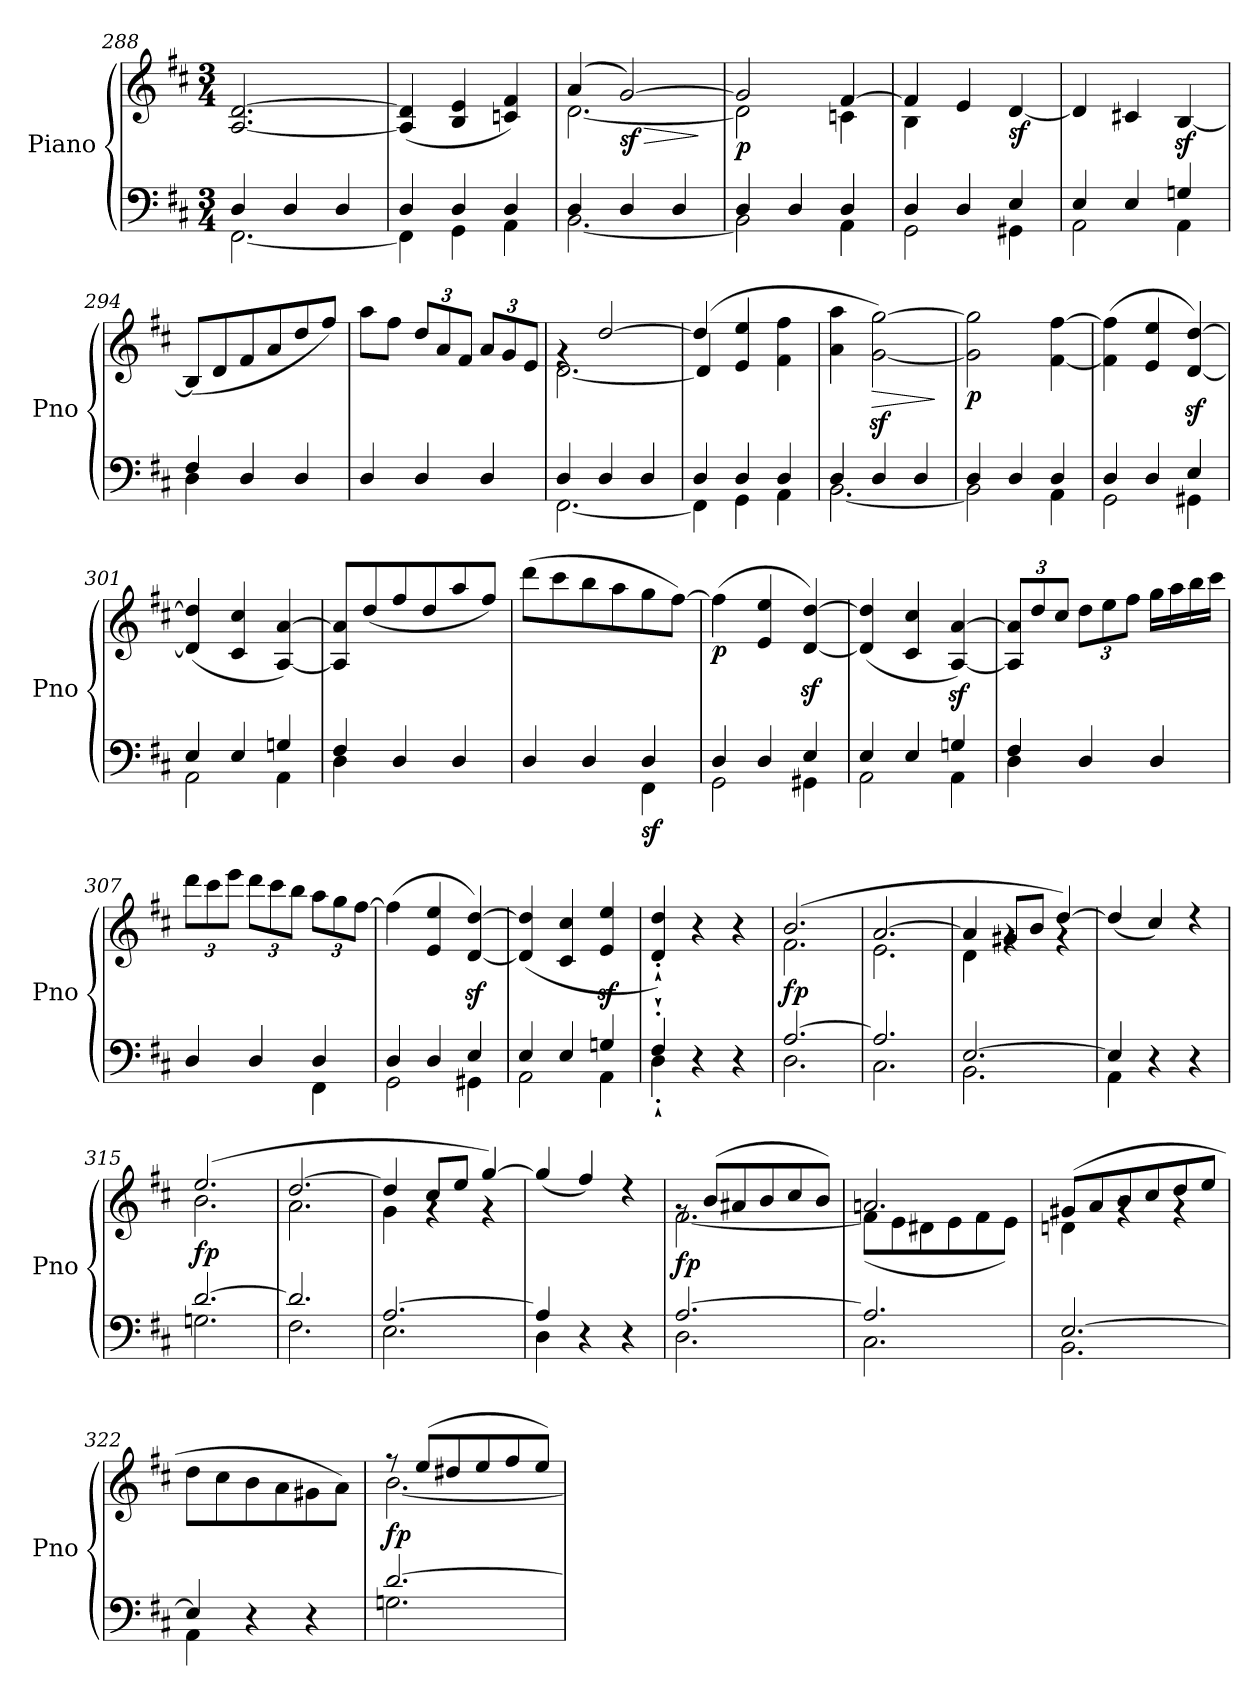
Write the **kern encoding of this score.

**kern	**kern	**dynam
*part1	*part1	*part1
*staff2	*staff1	*staff1/2
*I"Piano	*	*
*I'Pno	*	*
*clefF4	*clefG2	*
*k[f#c#]	*k[f#c#]	*
*M3/4	*M3/4	*
=288	=288	=288
*^	*	*
!	!	!	!LO:DY:b
4D/	[2.FF#\	[2.A/ [2.d/	other-dynamics
4D/	.	.	.
4D/	.	.	.
=289	=289	=289	=289
4D/	4FF#\]	(>4A/] 4d/]	.
4D/	4GG\	4B/ 4e/	.
4D/	4AA\	4cn/ 4f#/)	.
!!LO:LB:g=z
=290	=290	=290	=290
*	*	*^	*
4D/	[2.BB\	(4a/	[2.d\	.
!	!	!	!	!LO:HP:b
!	!	!	!	!LO:DY:n=1:b
4D/	.	[2g/)	.	> sf
4D/	.	.	.	.
*v	*v	*	*	*
*	*v	*v	*
.	.	]
=291	=291	=291
*^	*^	*
!	!	!	!	!LO:DY:b
4D/	2BB\]	2g/]	2d\]	p
4D/	.	.	.	.
4D/	4AA\	[4f#/	4cn\	.
=292	=292	=292	=292	=292
4D/	2GG\	4f#/]	4B\	.
4D/	.	4e/	2ryy	.
!	!	!	!	!LO:DY:b
4E/	4GG#X\	[4d/	.	sf
*	*	*v	*v	*
=293	=293	=293	=293
4E/	2AA\	4d/]	.
4E/	.	4c#X/	.
4Gn/	4AA\	[4Bz</	.
=294	=294	=294	=294
4F#/	4D\	(>8B/L]	.
.	.	8d/	.
4D/	2ryy	8f#/	.
.	.	8a/	.
4D/	.	8dd/	.
.	.	8ff#/J)	.
*v	*v	*	*
=295	=295	=295
4D/	8aa\L	.
.	8ff#\J	.
*	*Xbrackettup	*
4D/	12dd/L	.
.	12a/	.
.	12f#/J	.
4D/	12a/L	.
.	12g/	.
.	12e/J	.
=296	=296	=296
*^	*^	*
4D/	[2.FF#\	4rg	[2.d\	.
4D/	.	[2dd/	.	.
4D/	.	.	.	.
=297	=297	=297	=297	=297
4D/	4FF#\]	(4dd]	4d/]	.
4D/	4GG\	4e/ 4ee/	2ryy	.
4D/	4AA\	4f#\ 4ff#\	.	.
*	*	*v	*v	*
=298	=298	=298	=298
4D/	[2.BB\	4a\ 4aa\	.
!	!	!	!LO:HP:b
4D/	.	[2g\z< [2gg\z<)	>
4D/	.	.	.
*v	*v	*	*
.	.	]
!!LO:LB:g=z
=299	=299	=299
*^	*	*
!	!	!	!LO:DY:b
4D/	2BB\]	2g\] 2gg\]	p
4D/	.	.	.
4D/	4AA\	[4f#\ [4ff#\	.
=300	=300	=300	=300
4D/	2GG\	(4f#\] 4ff#\]	.
4D/	.	4e/ 4ee/	.
4E/	4GG#X\	[4d/z< [4dd/z<)	.
=301	=301	=301	=301
4E/	2AA\	(>4d/] 4dd/]	.
4E/	.	4c#/ 4cc#/	.
4Gn/	4AA\	[4A/ [4a/)	.
=302	=302	=302	=302
4F#/	4D\	8A/] 8a/]L	.
!	!	!	!LO:DY:b
.	.	(>8dd/	other-dynamics
4D/	2ryy	8ff#/	.
.	.	8dd/	.
4D/	.	8aa/	.
.	.	8ff#/J)	.
=303	=303	=303	=303
4D/	2ryy	(8ddd\L	.
.	.	8ccc#\	.
4D/	.	8bb\	.
.	.	8aa\	.
!	!	!	!LO:DY:b=2
4D/	4FF#\	8gg\	sf
.	.	[8ff#\J)	.
=304	=304	=304	=304
!	!	!	!LO:DY:b
4D/	2GG\	(4ff#\]	p
4D/	.	4e/ 4ee/	.
4E/	4GG#X\	[4d/z< [4dd/z<)	.
=305	=305	=305	=305
4E/	2AA\	(4d/] 4dd/]	.
4E/	.	4c#/ 4cc#/	.
4Gn/	4AA\	[4A/z< [4a/z<)	.
=306	=306	=306	=306
4F#/	4D\	12A/] 12a/]L	.
.	.	12dd/	.
.	.	12cc#/J	.
!	!	!	!LO:DY:b
4D/	2ryy	12dd\L	other-dynamics
.	.	12ee\	.
.	.	12ff#\J	.
4D/	.	16gg\LL	.
.	.	16aa\	.
.	.	16bb\	.
.	.	16ccc#\JJ	.
!!LO:PB:g=z
=307	=307	=307	=307
4D/	2ryy	12ddd\L	.
.	.	12ccc#\	.
.	.	12eee\J	.
4D/	.	12ddd\L	.
.	.	12ccc#\	.
.	.	12bb\J	.
4D/	4FF#\	12aa\L	.
.	.	12gg\	.
.	.	[12ff#\J	.
=308	=308	=308	=308
4D/	2GG\	(4ff#\]	.
4D/	.	4e/ 4ee/	.
4E/	4GG#X\	[4d/z< [4dd/z<)	.
=309	=309	=309	=309
4E/	2AA\	(>4d/] 4dd/]	.
4E/	.	4c#/ 4cc#/	.
4Gn/	4AA\	4e/z< 4ee/z<	.
=310	=310	=310	=310
4F#`'/	4D`'\	4d/`' 4dd/`')	.
4r	2ryy	4r	.
4r	.	4r	.
=311	=311	=311	=311
*	*	*^	*
!	!	!	!	!LO:DY:b
[2.A/	2.D\	(2.b/	2.f#\	fp
=312	=312	=312	=312	=312
2.A/]	2.C#\	[2.a/	2.e\	.
=313	=313	=313	=313	=313
[2.E/	2.BB\	4a/]	4d\	.
.	.	8g#X/L	4rg	.
.	.	8b/J	.	.
.	.	[4dd/)	4rg	.
*	*	*v	*v	*
=314	=314	=314	=314
4E/]	4AA\	(>4dd/]	.
4r	2ryy	4cc#/)	.
4r	.	4rdd	.
=315	=315	=315	=315
*	*	*^	*
!	!	!	!	!LO:DY:b
[2.d/	2.Gn\	(2.ee/	2.b\	fp
=316	=316	=316	=316	=316
2.d/]	2.F#\	[2.dd/	2.a\	.
=317	=317	=317	=317	=317
[2.A/	2.E\	4dd/]	4g\	.
.	.	8cc#/L	4rg	.
.	.	8ee/J	.	.
.	.	[4gg/)	4rg	.
*	*	*v	*v	*
!!LO:LB:g=z
=318	=318	=318	=318
4A/]	4D\	(>4gg/]	.
4r	2ryy	4ff#/)	.
4r	.	4rdd	.
=319	=319	=319	=319
*	*	*^	*
!	!	!	!	!LO:DY:b
[2.A/	2.D\	8rg	[2.f#\	fp
.	.	(8b/L	.	.
.	.	8a#X/	.	.
.	.	8b/	.	.
.	.	8cc#/	.	.
.	.	8b/J)	.	.
=320	=320	=320	=320	=320
2.A/]	2.C#\	2.an/	(8f#\L]	.
.	.	.	8e\	.
.	.	.	8d#X\	.
.	.	.	8e\	.
.	.	.	8f#\	.
.	.	.	8e\J)	.
=321	=321	=321	=321	=321
[2.E/	2.BB\	(8g#X/L	4dn\	.
.	.	8a/	.	.
.	.	8b/	4rg	.
.	.	8cc#/	.	.
.	.	8dd/	4rg	.
.	.	8ee/J	.	.
*	*	*v	*v	*
=322	=322	=322	=322
4E/]	4AA\	8dd\L	.
.	.	8cc#\	.
4r	2ryy	8b\	.
.	.	8a\	.
4r	.	8g#X\	.
.	.	8a\J)	.
=323	=323	=323	=323
*	*	*^	*
!	!	!	!	!LO:DY:b
[2.d/	2.Gn\	8r	[2.b\	fp
.	.	(8ee/L	.	.
.	.	8dd#X/	.	.
.	.	8ee/	.	.
.	.	8ff#/	.	.
.	.	8ee/J)	.	.
*v	*v	*	*	*
*	*v	*v	*
=	=	=
*-	*-	*-
